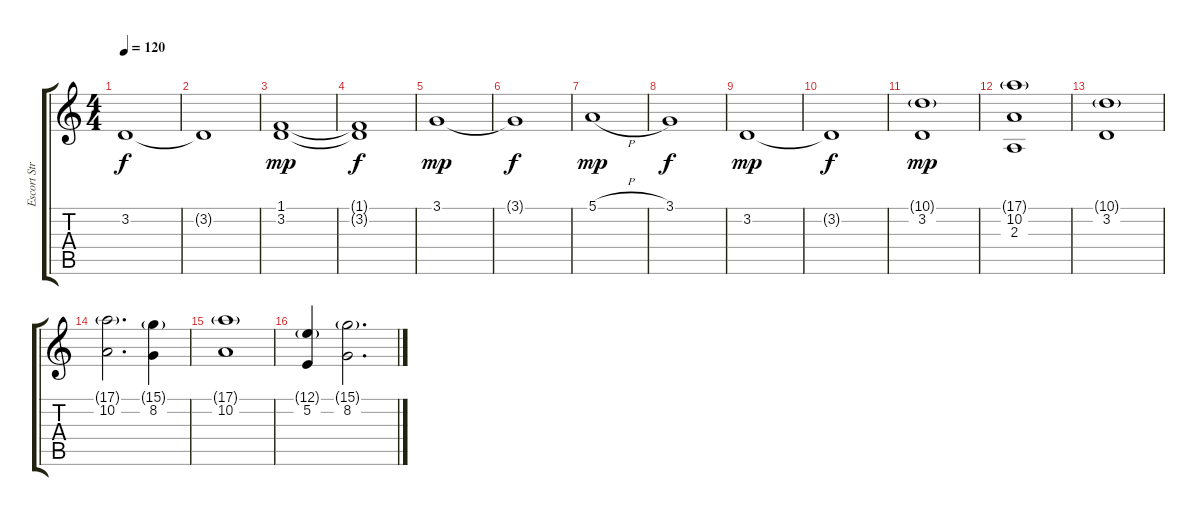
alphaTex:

\track ("Escort String Ensemble" "Escort Str") {instrument stringensemble2}
\staff {score tabs}
\tuning (E4 B3 G3 D3 A2 E2) {hide}
\ts (4 4)
\tempo 120
\clef g2
\ks c
3.2{t}.1{dy f} |
3.2{t}.1 |
(1.1 3.2).1{dy mp} |
(1.1{t} 3.2{t}).1{dy f} |
3.1.1{dy mp} |
3.1{t}.1{dy f} |
5.1{h}.1{dy mp} |
3.1.1{dy f} |
3.2.1{dy mp} |
3.2{t}.1{dy f volume 0} |
(10.1{g} 3.2).1{dy mp volume 16} |
(17.1{g} 10.2 2.3).1 |
(10.1{g} 3.2).1 |
(17.1{g} 10.2).2{d} (15.1{g} 8.2).4 |
(17.1{g} 10.2).1 |
(12.1{g} 5.2).4 (15.1{g} 8.2).2{d}
